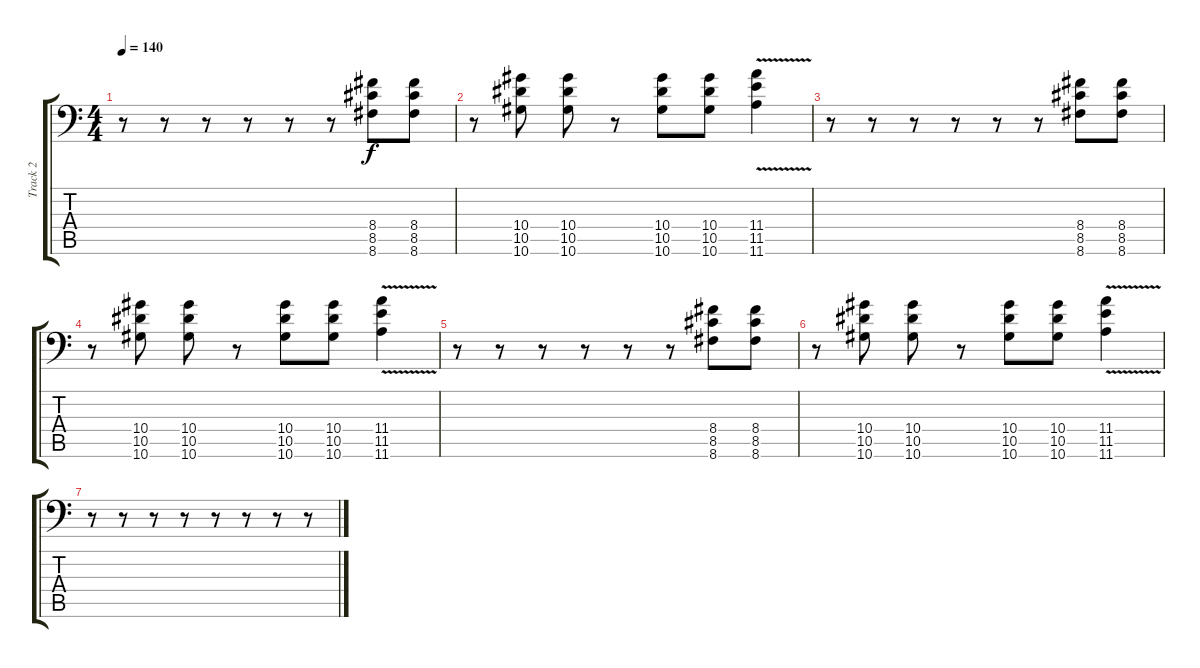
\track ("Track 2" "Track 2") {instrument distortionguitar}
\staff {score tabs}
\tuning (C4 G3 Eb3 Bb2 F2 Bb1) {hide}
\ts (4 4)
\tempo 140
\clef f4
\ks c
r.8{dy f} r.8 r.8 r.8 r.8 r.8 (8.4 8.5 8.6).8 (8.4 8.5 8.6).8 |
r.8 (10.4 10.5 10.6).8 (10.4 10.5 10.6).8 r.8 (10.4 10.5 10.6).8 (10.4 10.5 10.6).8 (11.4{v} 11.5 11.6).4 |
r.8 r.8 r.8 r.8 r.8 r.8 (8.4 8.5 8.6).8 (8.4 8.5 8.6).8 |
r.8 (10.4 10.5 10.6).8 (10.4 10.5 10.6).8 r.8 (10.4 10.5 10.6).8 (10.4 10.5 10.6).8 (11.4{v} 11.5 11.6).4 |
r.8 r.8 r.8 r.8 r.8 r.8 (8.4 8.5 8.6).8 (8.4 8.5 8.6).8 |
r.8 (10.4 10.5 10.6).8 (10.4 10.5 10.6).8 r.8 (10.4 10.5 10.6).8 (10.4 10.5 10.6).8 (11.4{v} 11.5 11.6).4 |
r.8 r.8 r.8 r.8 r.8 r.8 r.8 r.8
